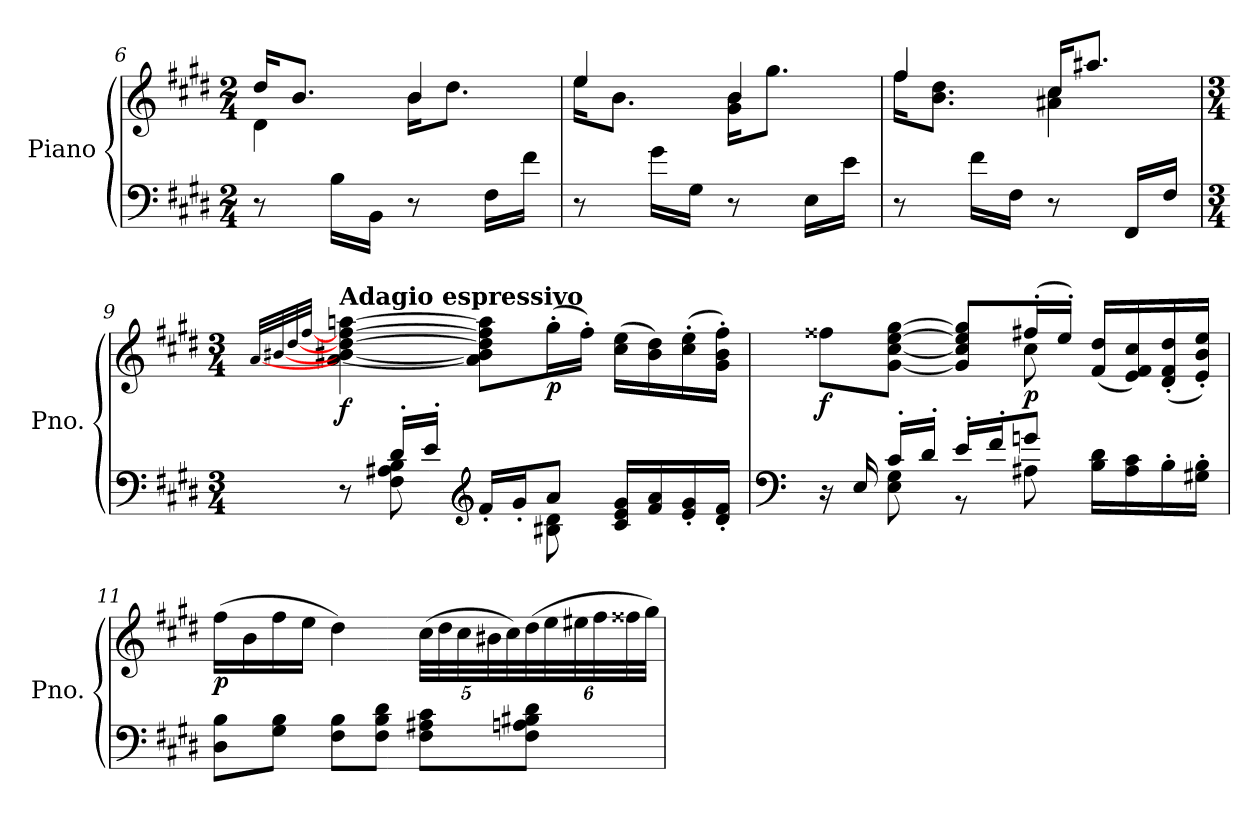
**kern	**kern	**dynam
*part1	*part1	*part1
*staff2	*staff1	*staff1/2
*I"Piano	*	*
*I'Pno.	*	*
!!LO:LB:g=z
*clefF4	*clefG2	*
*k[f#c#g#d#]	*k[f#c#g#d#]	*
*M2/4	*M2/4	*
=6	=6	=6
*	*^	*
8r	16dd#/KL	4d#\	.
.	8.b/J	.	.
16B\LL	.	.	.
16BB\JJ	.	.	.
8r	4b/	16b\KL	.
.	.	8.dd#\J	.
16F#\LL	.	.	.
16f#\JJ	.	.	.
=7	=7	=7	=7
8r	4ee/	16ee\KL	.
.	.	8.b\J	.
16g#\LL	.	.	.
16G#\JJ	.	.	.
8r	4b/	16g#\ 16b\KL	.
.	.	8.gg#\J	.
16E\LL	.	.	.
16e\JJ	.	.	.
=8	=8	=8	=8
8r	4ff#/	16ff#\KL	.
.	.	8.b\ 8.dd#\J	.
16f#\LL	.	.	.
16F#\JJ	.	.	.
8r	16cc#/KL	4a#X\ 4cc#\	.
.	8.aa#X/J	.	.
16FF#/LL	.	.	.
16F#/JJ	.	.	.
*	*v	*v	*
=9	=9	=9
*M3/4	*M3/4	*
.	[32qa/LLL	.
.	[32qb#X/	.
.	[32qdd#/	.
.	[32qff#/JJJ	.
*^	*	*
!	!	!LO:TX:a:B:t=Adagio espressivo	!
!	!	!	!LO:DY:b
8r	8ryy	[4a\ [4b#\ [4dd#\ [4ff#\ [4aan\	f
16d#'/LL	8F#\ 8A#X\ 8B\	.	.
16e'/JJ	.	.	.
*clefG2	*	*	*
16f#'/LL	8ryy	8a\] 8b#\] 8dd#\] 8ff#\] 8aa\]L	.
16g#'/J	.	.	.
!	!	!	!LO:DY:b
8a/J	8B#X\ 8d#\	(>16gg#'\L	p
.	.	16ff#'\JJ)	.
16c#/ 16e/ 16g#/LL	4ryy	(>16cc#\ 16ee\LL	.
16f#/ 16a/	.	16b#\ 16dd#\)	.
!	!	!	!LO:DY:b
16e/' 16g#/'	.	(>16cc#\' 16ee\'	other-dynamics
16d#/' 16f#/'JJ	.	16g#\' 16b#\' 16ff#\'JJ)	.
!!LO:LB:g=z
=10	=10	=10	=10
*clefF4	*	*	*
*	*	*^	*
!	!	!	!	!LO:DY:b
16r	8ryy	8ff##X\L	4.ryy	f
16E/	.	.	.	.
16c#'/LL	8E\ 8G#\	[8g#\ [8cc#\ [8ee\ [8gg#\J	.	.
16d#'/JJ	.	.	.	.
16e'/LL	8r	8g#/] 8cc#/] 8ee/] 8gg#/]L	.	.
16f#'/J	.	.	.	.
!	!	!	!	!LO:DY:b
8gn/J	8A#X\	(>16ff#X'/L	8cc#\	p
.	.	16ee'/JJ)	.	.
16B\ 16d#\LL	4ryy	(>16f#/ 16dd#/LL	4ryy	.
16A#\ 16c#\	.	16e/ 16f#/ 16cc#/)	.	.
!	!	!	!	!LO:DY:b
16B'\	.	(>16d#/' 16f#/' 16dd#/'	.	other-dynamics
16G#X\' 16B\'JJ	.	16e/' 16b/' 16ee/'JJ)	.	.
*v	*v	*	*	*
*	*v	*v	*
=11	=11	=11
!	!	!LO:DY:b
8D#\ 8B\L	(>16ff#\LL	p
.	16b\	.
8G#\ 8B\J	16ff#\	.
.	16ee\JJ	.
8F#\ 8B\L	4dd#\)	.
8F#\ 8B\ 8d#\J	.	.
*	*Xbrackettup	*
!	!	!LO:DY:b
8F#\ 8A#X\ 8c#\L	(>40cc#\LLL	other-dynamics
.	40dd#\	.
.	40cc#\	.
.	40b#X\	.
.	40cc#\)	.
8F#\ 8An\ 8B#X\ 8d#\J	(>48dd#\	.
.	48ee\	.
.	48ee#X\	.
.	48ff#\	.
.	48ff##X\	.
.	48gg#\JJJ)	.
=	=	=
*-	*-	*-
